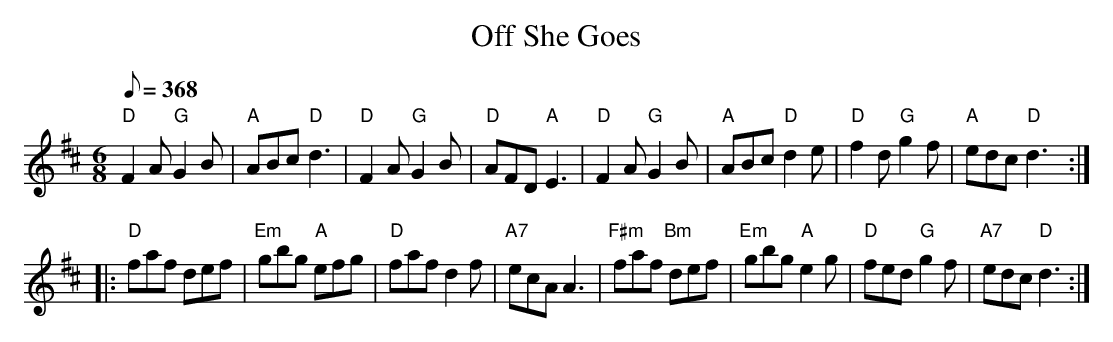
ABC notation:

X:1
T:Off She Goes
L:1/8
M:6/8
K:D
Q:368
"D"F2 A "G"G2 B | "A"ABc "D"d3 |\
"D"F2 A "G"G2 B | "D"AFD "A"E3 |\
"D"F2 A "G"G2 B | "A"ABc "D"d2 e |\
"D"f2 d "G"g2 f | "A"edc "D"d3 ::
"D"faf def | "Em"gbg "A"efg |\
"D"faf d2 f | "A7"ecA A3 |\
"F#m"faf "Bm"def | "Em"gbg "A"e2 g |\
"D"fed "G"g2 f | "A7"edc "D"d3 :|
